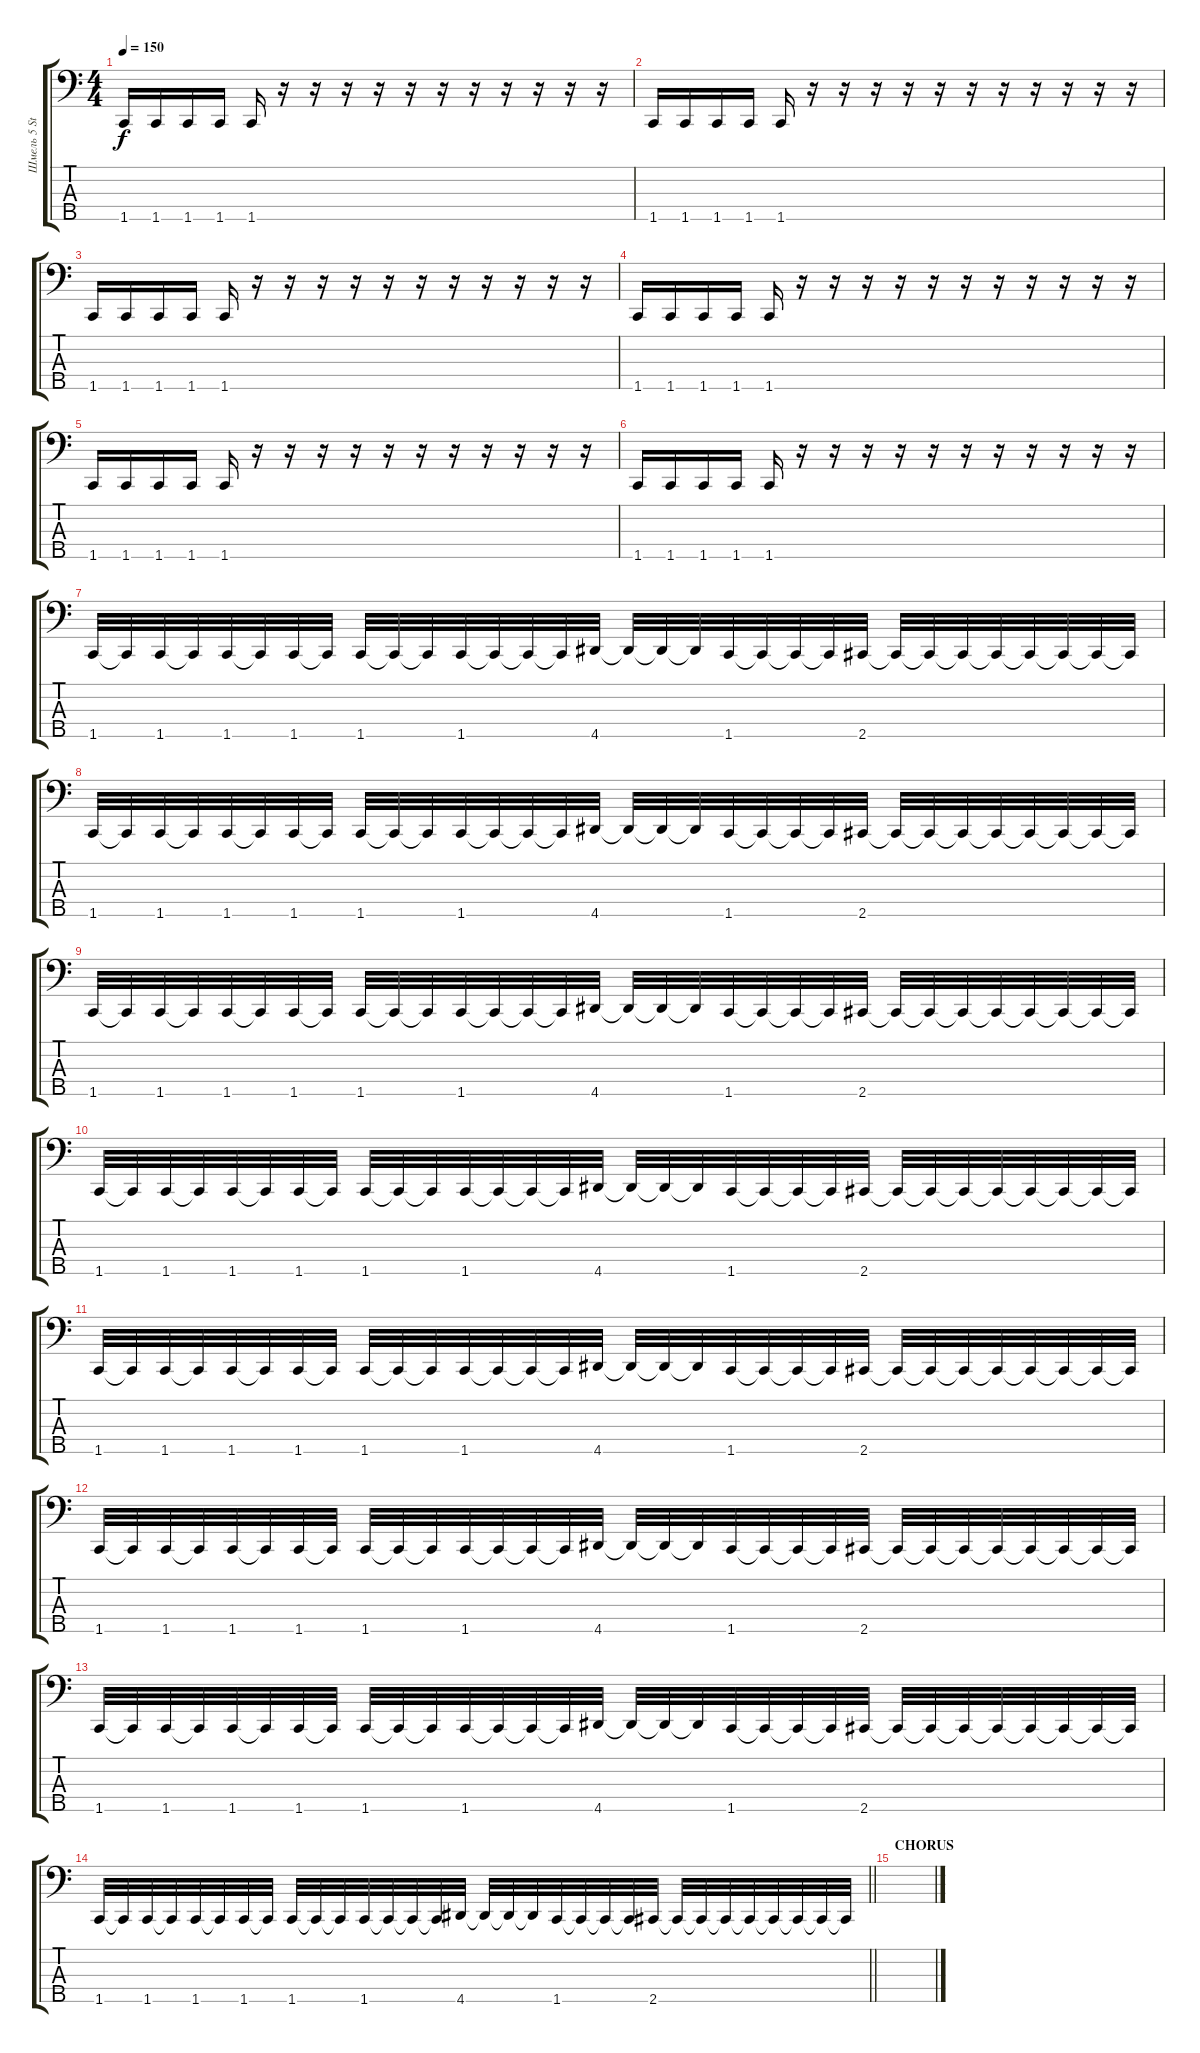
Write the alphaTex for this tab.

\track ("Шмель 5 Strings Bass" "Шмель 5 St") {instrument electricbassfinger}
\staff {score tabs}
\tuning (G2 D2 A1 E1 B0) {hide}
\ts (4 4)
\tempo 150
\clef f4
\ks c
1.5.16{dy f} 1.5.16 1.5.16 1.5.16 1.5.16 r.16 r.16 r.16 r.16 r.16 r.16 r.16 r.16 r.16 r.16 r.16 |
1.5.16 1.5.16 1.5.16 1.5.16 1.5.16 r.16 r.16 r.16 r.16 r.16 r.16 r.16 r.16 r.16 r.16 r.16 |
1.5.16 1.5.16 1.5.16 1.5.16 1.5.16 r.16 r.16 r.16 r.16 r.16 r.16 r.16 r.16 r.16 r.16 r.16 |
1.5.16 1.5.16 1.5.16 1.5.16 1.5.16 r.16 r.16 r.16 r.16 r.16 r.16 r.16 r.16 r.16 r.16 r.16 |
1.5.16 1.5.16 1.5.16 1.5.16 1.5.16 r.16 r.16 r.16 r.16 r.16 r.16 r.16 r.16 r.16 r.16 r.16 |
1.5.16 1.5.16 1.5.16 1.5.16 1.5.16 r.16 r.16 r.16 r.16 r.16 r.16 r.16 r.16 r.16 r.16 r.16 |
1.5.32 1.5{t}.32 1.5.32 1.5{t}.32 1.5.32 1.5{t}.32 1.5.32 1.5{t}.32 1.5.32 1.5{t}.32 1.5{t}.32 1.5.32 1.5{t}.32 1.5{t}.32 1.5{t}.32 4.5.32 4.5{t}.32 4.5{t}.32 4.5{t}.32 1.5.32 1.5{t}.32 1.5{t}.32 1.5{t}.32 2.5.32 2.5{t}.32 2.5{t}.32 2.5{t}.32 2.5{t}.32 2.5{t}.32 2.5{t}.32 2.5{t}.32 2.5{t}.32 |
1.5.32 1.5{t}.32 1.5.32 1.5{t}.32 1.5.32 1.5{t}.32 1.5.32 1.5{t}.32 1.5.32 1.5{t}.32 1.5{t}.32 1.5.32 1.5{t}.32 1.5{t}.32 1.5{t}.32 4.5.32 4.5{t}.32 4.5{t}.32 4.5{t}.32 1.5.32 1.5{t}.32 1.5{t}.32 1.5{t}.32 2.5.32 2.5{t}.32 2.5{t}.32 2.5{t}.32 2.5{t}.32 2.5{t}.32 2.5{t}.32 2.5{t}.32 2.5{t}.32 |
1.5.32 1.5{t}.32 1.5.32 1.5{t}.32 1.5.32 1.5{t}.32 1.5.32 1.5{t}.32 1.5.32 1.5{t}.32 1.5{t}.32 1.5.32 1.5{t}.32 1.5{t}.32 1.5{t}.32 4.5.32 4.5{t}.32 4.5{t}.32 4.5{t}.32 1.5.32 1.5{t}.32 1.5{t}.32 1.5{t}.32 2.5.32 2.5{t}.32 2.5{t}.32 2.5{t}.32 2.5{t}.32 2.5{t}.32 2.5{t}.32 2.5{t}.32 2.5{t}.32 |
1.5.32 1.5{t}.32 1.5.32 1.5{t}.32 1.5.32 1.5{t}.32 1.5.32 1.5{t}.32 1.5.32 1.5{t}.32 1.5{t}.32 1.5.32 1.5{t}.32 1.5{t}.32 1.5{t}.32 4.5.32 4.5{t}.32 4.5{t}.32 4.5{t}.32 1.5.32 1.5{t}.32 1.5{t}.32 1.5{t}.32 2.5.32 2.5{t}.32 2.5{t}.32 2.5{t}.32 2.5{t}.32 2.5{t}.32 2.5{t}.32 2.5{t}.32 2.5{t}.32 |
1.5.32 1.5{t}.32 1.5.32 1.5{t}.32 1.5.32 1.5{t}.32 1.5.32 1.5{t}.32 1.5.32 1.5{t}.32 1.5{t}.32 1.5.32 1.5{t}.32 1.5{t}.32 1.5{t}.32 4.5.32 4.5{t}.32 4.5{t}.32 4.5{t}.32 1.5.32 1.5{t}.32 1.5{t}.32 1.5{t}.32 2.5.32 2.5{t}.32 2.5{t}.32 2.5{t}.32 2.5{t}.32 2.5{t}.32 2.5{t}.32 2.5{t}.32 2.5{t}.32 |
1.5.32 1.5{t}.32 1.5.32 1.5{t}.32 1.5.32 1.5{t}.32 1.5.32 1.5{t}.32 1.5.32 1.5{t}.32 1.5{t}.32 1.5.32 1.5{t}.32 1.5{t}.32 1.5{t}.32 4.5.32 4.5{t}.32 4.5{t}.32 4.5{t}.32 1.5.32 1.5{t}.32 1.5{t}.32 1.5{t}.32 2.5.32 2.5{t}.32 2.5{t}.32 2.5{t}.32 2.5{t}.32 2.5{t}.32 2.5{t}.32 2.5{t}.32 2.5{t}.32 |
1.5.32 1.5{t}.32 1.5.32 1.5{t}.32 1.5.32 1.5{t}.32 1.5.32 1.5{t}.32 1.5.32 1.5{t}.32 1.5{t}.32 1.5.32 1.5{t}.32 1.5{t}.32 1.5{t}.32 4.5.32 4.5{t}.32 4.5{t}.32 4.5{t}.32 1.5.32 1.5{t}.32 1.5{t}.32 1.5{t}.32 2.5.32 2.5{t}.32 2.5{t}.32 2.5{t}.32 2.5{t}.32 2.5{t}.32 2.5{t}.32 2.5{t}.32 2.5{t}.32 |
\barLineRight lightlight
1.5.32 1.5{t}.32 1.5.32 1.5{t}.32 1.5.32 1.5{t}.32 1.5.32 1.5{t}.32 1.5.32 1.5{t}.32 1.5{t}.32 1.5.32 1.5{t}.32 1.5{t}.32 1.5{t}.32 4.5.32 4.5{t}.32 4.5{t}.32 4.5{t}.32 1.5.32 1.5{t}.32 1.5{t}.32 1.5{t}.32 2.5.32 2.5{t}.32 2.5{t}.32 2.5{t}.32 2.5{t}.32 2.5{t}.32 2.5{t}.32 2.5{t}.32 2.5{t}.32 |
\section ("" "CHORUS")
